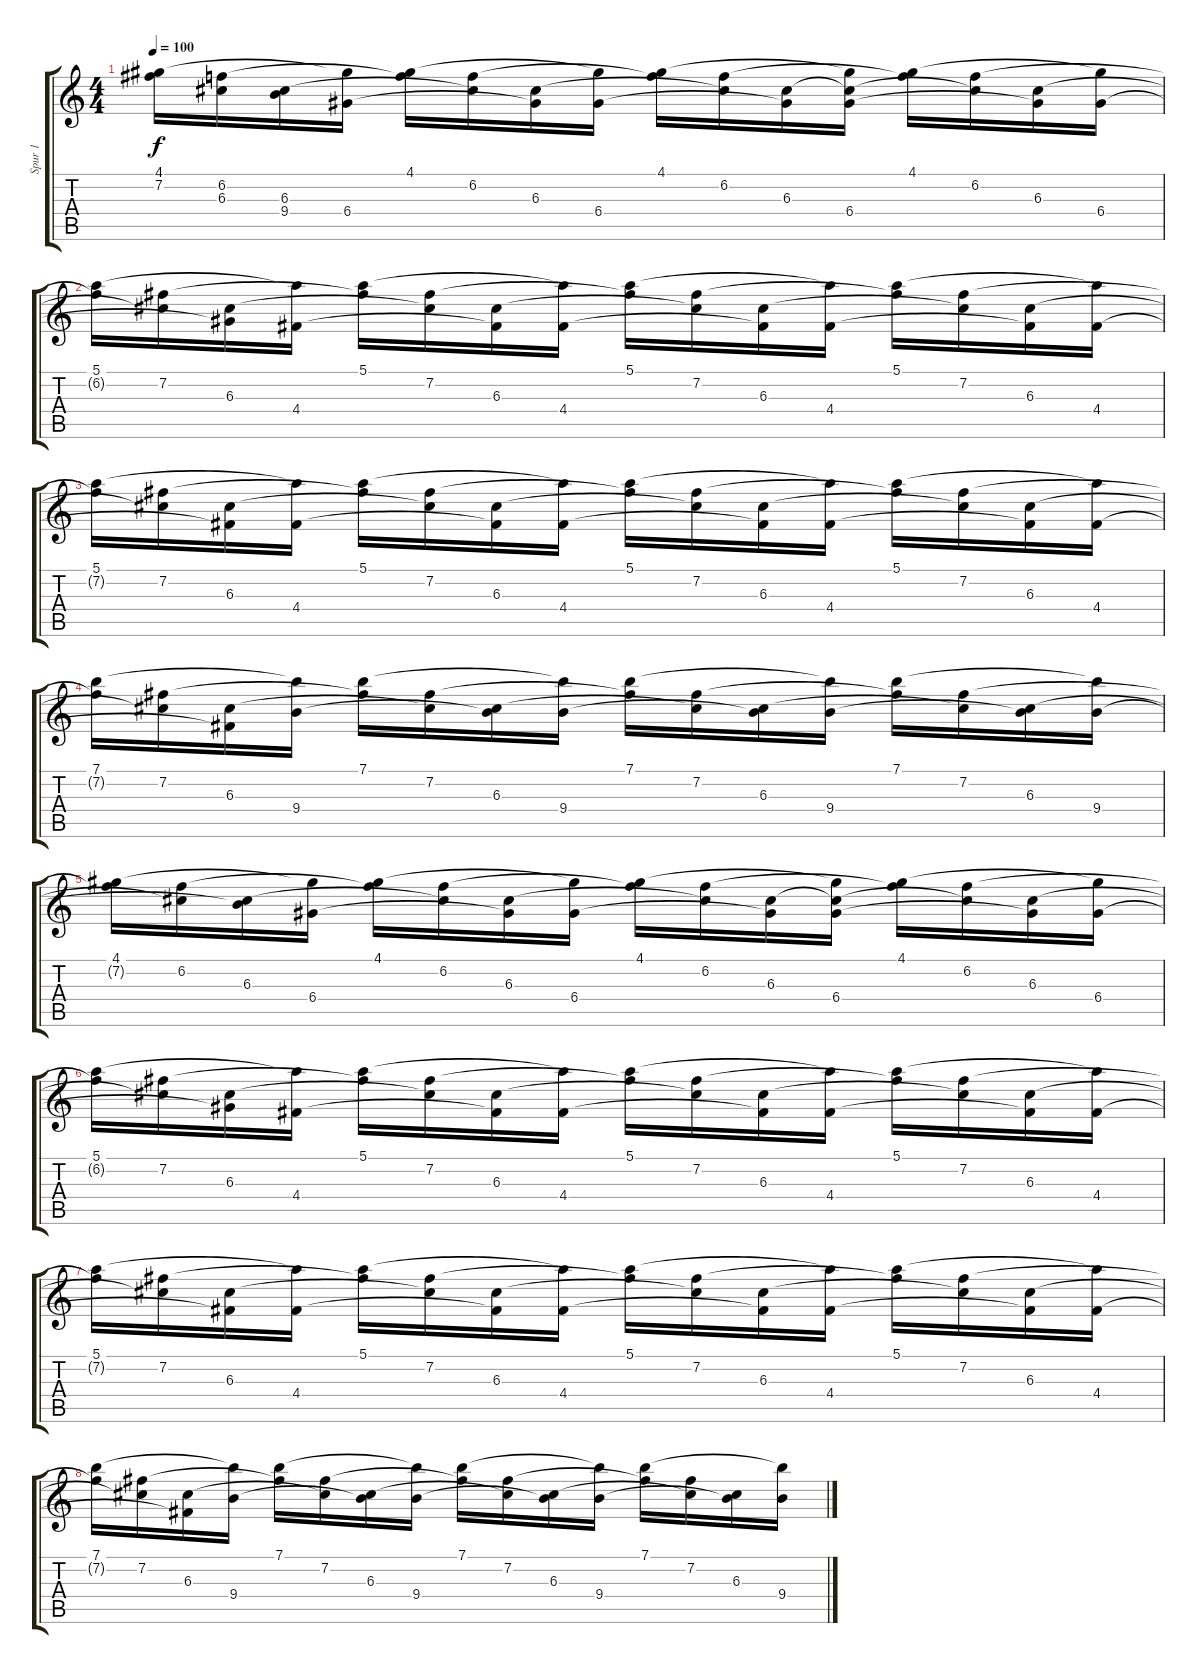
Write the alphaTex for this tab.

\track ("Spur 1" "Spur 1") {instrument acousticguitarnylon}
\staff {score tabs}
\tuning (E4 B3 G3 D3 A2 E2) {hide}
\ts (4 4)
\tempo 100
\clef g2
\ks c
(4.1 7.2{t}).16{dy f} (6.2 6.3{t}).16 (6.3 9.4{t}).16 (4.1{t} 6.4).16 (4.1 6.2{t}).16 (6.2 6.3{t}).16 (6.3 6.4{t}).16 (4.1{t} 6.4).16 (4.1 6.2{t}).16 (6.2 6.3{t}).16 (6.3 6.4{t}).16 (4.1{t} 6.3{t} 6.4).16 (4.1 6.2{t}).16 (6.2 6.3{t}).16 (6.3 6.4{t}).16 (4.1{t} 6.4).16 |
(5.1 6.2{t}).16 (7.2 6.3{t}).16 (6.3 6.4{t}).16 (5.1{t} 4.4).16 (5.1 7.2{t}).16 (7.2 6.3{t}).16 (6.3 4.4{t}).16 (5.1{t} 4.4).16 (5.1 7.2{t}).16 (7.2 6.3{t}).16 (6.3 4.4{t}).16 (5.1{t} 4.4).16 (5.1 7.2{t}).16 (7.2 6.3{t}).16 (6.3 4.4{t}).16 (5.1{t} 4.4).16 |
(5.1 7.2{t}).16 (7.2 6.3{t}).16 (6.3 4.4{t}).16 (5.1{t} 4.4).16 (5.1 7.2{t}).16 (7.2 6.3{t}).16 (6.3 4.4{t}).16 (5.1{t} 4.4).16 (5.1 7.2{t}).16 (7.2 6.3{t}).16 (6.3 4.4{t}).16 (5.1{t} 4.4).16 (5.1 7.2{t}).16 (7.2 6.3{t}).16 (6.3 4.4{t}).16 (5.1{t} 4.4).16 |
(7.1 7.2{t}).16 (7.2 6.3{t}).16 (6.3 4.4{t}).16 (7.1{t} 9.4).16 (7.1 7.2{t}).16 (7.2 6.3{t}).16 (6.3 9.4{t}).16 (7.1{t} 9.4).16 (7.1 7.2{t}).16 (7.2 6.3{t}).16 (6.3 9.4{t}).16 (7.1{t} 9.4).16 (7.1 7.2{t}).16 (7.2 6.3{t}).16 (6.3 9.4{t}).16 (7.1{t} 9.4).16 |
(4.1 7.2{t}).16 (6.2 6.3{t}).16 (6.3 9.4{t}).16 (4.1{t} 6.4).16 (4.1 6.2{t}).16 (6.2 6.3{t}).16 (6.3 6.4{t}).16 (4.1{t} 6.4).16 (4.1 6.2{t}).16 (6.2 6.3{t}).16 (6.3 6.4{t}).16 (4.1{t} 6.3{t} 6.4).16 (4.1 6.2{t}).16 (6.2 6.3{t}).16 (6.3 6.4{t}).16 (4.1{t} 6.4).16 |
(5.1 6.2{t}).16 (7.2 6.3{t}).16 (6.3 6.4{t}).16 (5.1{t} 4.4).16 (5.1 7.2{t}).16 (7.2 6.3{t}).16 (6.3 4.4{t}).16 (5.1{t} 4.4).16 (5.1 7.2{t}).16 (7.2 6.3{t}).16 (6.3 4.4{t}).16 (5.1{t} 4.4).16 (5.1 7.2{t}).16 (7.2 6.3{t}).16 (6.3 4.4{t}).16 (5.1{t} 4.4).16 |
(5.1 7.2{t}).16 (7.2 6.3{t}).16 (6.3 4.4{t}).16 (5.1{t} 4.4).16 (5.1 7.2{t}).16 (7.2 6.3{t}).16 (6.3 4.4{t}).16 (5.1{t} 4.4).16 (5.1 7.2{t}).16 (7.2 6.3{t}).16 (6.3 4.4{t}).16 (5.1{t} 4.4).16 (5.1 7.2{t}).16 (7.2 6.3{t}).16 (6.3 4.4{t}).16 (5.1{t} 4.4).16 |
(7.1 7.2{t}).16 (7.2 6.3{t}).16 (6.3 4.4{t}).16 (7.1{t} 9.4).16 (7.1 7.2{t}).16 (7.2 6.3{t}).16 (6.3 9.4{t}).16 (7.1{t} 9.4).16 (7.1 7.2{t}).16 (7.2 6.3{t}).16 (6.3 9.4{t}).16 (7.1{t} 9.4).16 (7.1 7.2{t}).16 (7.2 6.3{t}).16 (6.3 9.4{t}).16 (7.1{t} 9.4).16
